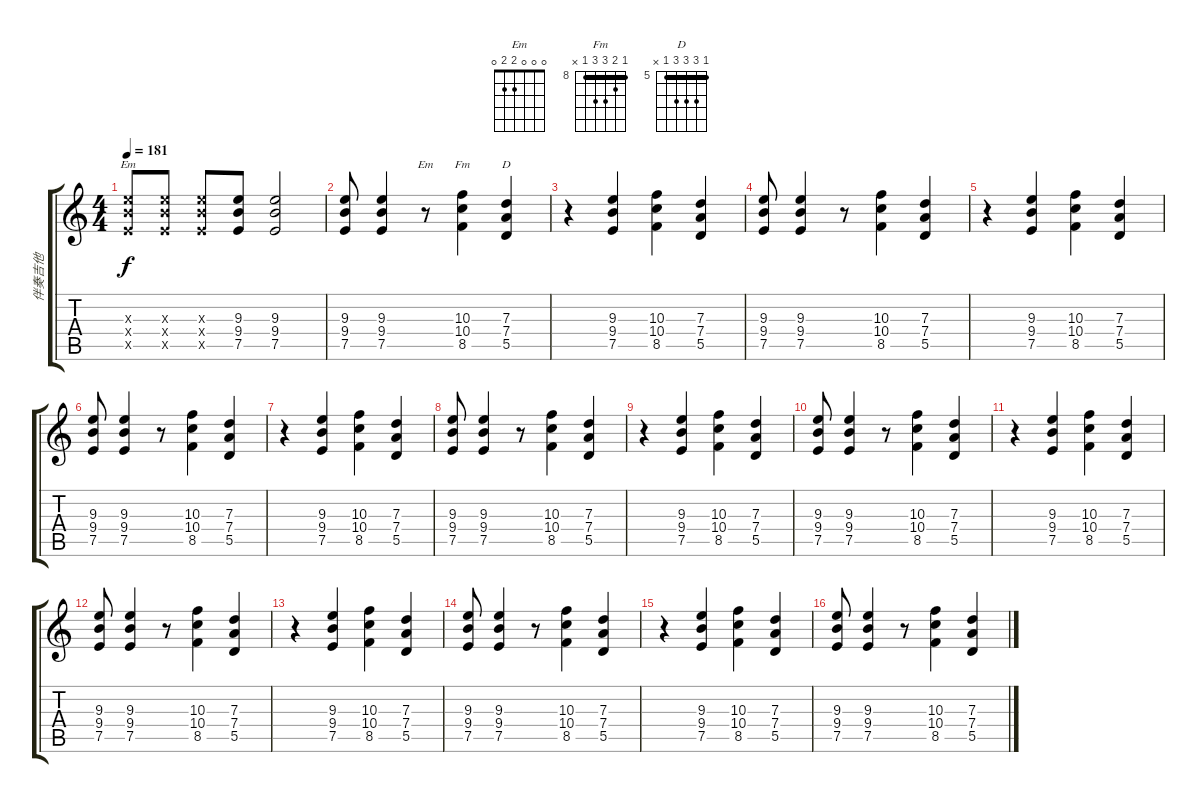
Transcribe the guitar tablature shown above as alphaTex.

\track ("伴奏吉他" "伴奏吉他") {instrument distortionguitar}
\staff {score tabs}
\tuning (E4 B3 G3 D3 A2 E2) {hide}
\chord ("Em" 7 8 9 9 7 0) {firstfret 7 barre 7}
\chord ("Em" 0 0 0 2 2 0)
\chord ("Fm" 8 9 10 10 8 x) {firstfret 8 barre 8}
\chord ("D" 5 7 7 7 5 x) {firstfret 5 barre 5}
\ts (4 4)
\tempo 181
\clef g2
\ks c
(9.3{x} 9.4{x} 7.5{x}).8{ch "Em" dy f} (9.3{x} 9.4{x} 7.5{x}).8 (9.3{x} 9.4{x} 7.5{x}).8 (9.3 9.4 7.5).8 (9.3 9.4 7.5).2 |
(9.3 9.4 7.5).8 (9.3 9.4 7.5).4 r.8{ch "Em"} (10.3 10.4 8.5).4{ch "Fm"} (7.3 7.4 5.5).4{ch "D"} |
r.4 (9.3 9.4 7.5).4 (10.3 10.4 8.5).4 (7.3 7.4 5.5).4 |
(9.3 9.4 7.5).8 (9.3 9.4 7.5).4 r.8 (10.3 10.4 8.5).4 (7.3 7.4 5.5).4 |
r.4 (9.3 9.4 7.5).4 (10.3 10.4 8.5).4 (7.3 7.4 5.5).4 |
(9.3 9.4 7.5).8 (9.3 9.4 7.5).4 r.8 (10.3 10.4 8.5).4 (7.3 7.4 5.5).4 |
r.4 (9.3 9.4 7.5).4 (10.3 10.4 8.5).4 (7.3 7.4 5.5).4 |
(9.3 9.4 7.5).8 (9.3 9.4 7.5).4 r.8 (10.3 10.4 8.5).4 (7.3 7.4 5.5).4 |
r.4 (9.3 9.4 7.5).4 (10.3 10.4 8.5).4 (7.3 7.4 5.5).4 |
(9.3 9.4 7.5).8 (9.3 9.4 7.5).4 r.8 (10.3 10.4 8.5).4 (7.3 7.4 5.5).4 |
r.4 (9.3 9.4 7.5).4 (10.3 10.4 8.5).4 (7.3 7.4 5.5).4 |
(9.3 9.4 7.5).8 (9.3 9.4 7.5).4 r.8 (10.3 10.4 8.5).4 (7.3 7.4 5.5).4 |
r.4 (9.3 9.4 7.5).4 (10.3 10.4 8.5).4 (7.3 7.4 5.5).4 |
(9.3 9.4 7.5).8 (9.3 9.4 7.5).4 r.8 (10.3 10.4 8.5).4 (7.3 7.4 5.5).4 |
r.4 (9.3 9.4 7.5).4 (10.3 10.4 8.5).4 (7.3 7.4 5.5).4 |
(9.3 9.4 7.5).8 (9.3 9.4 7.5).4 r.8 (10.3 10.4 8.5).4 (7.3 7.4 5.5).4
